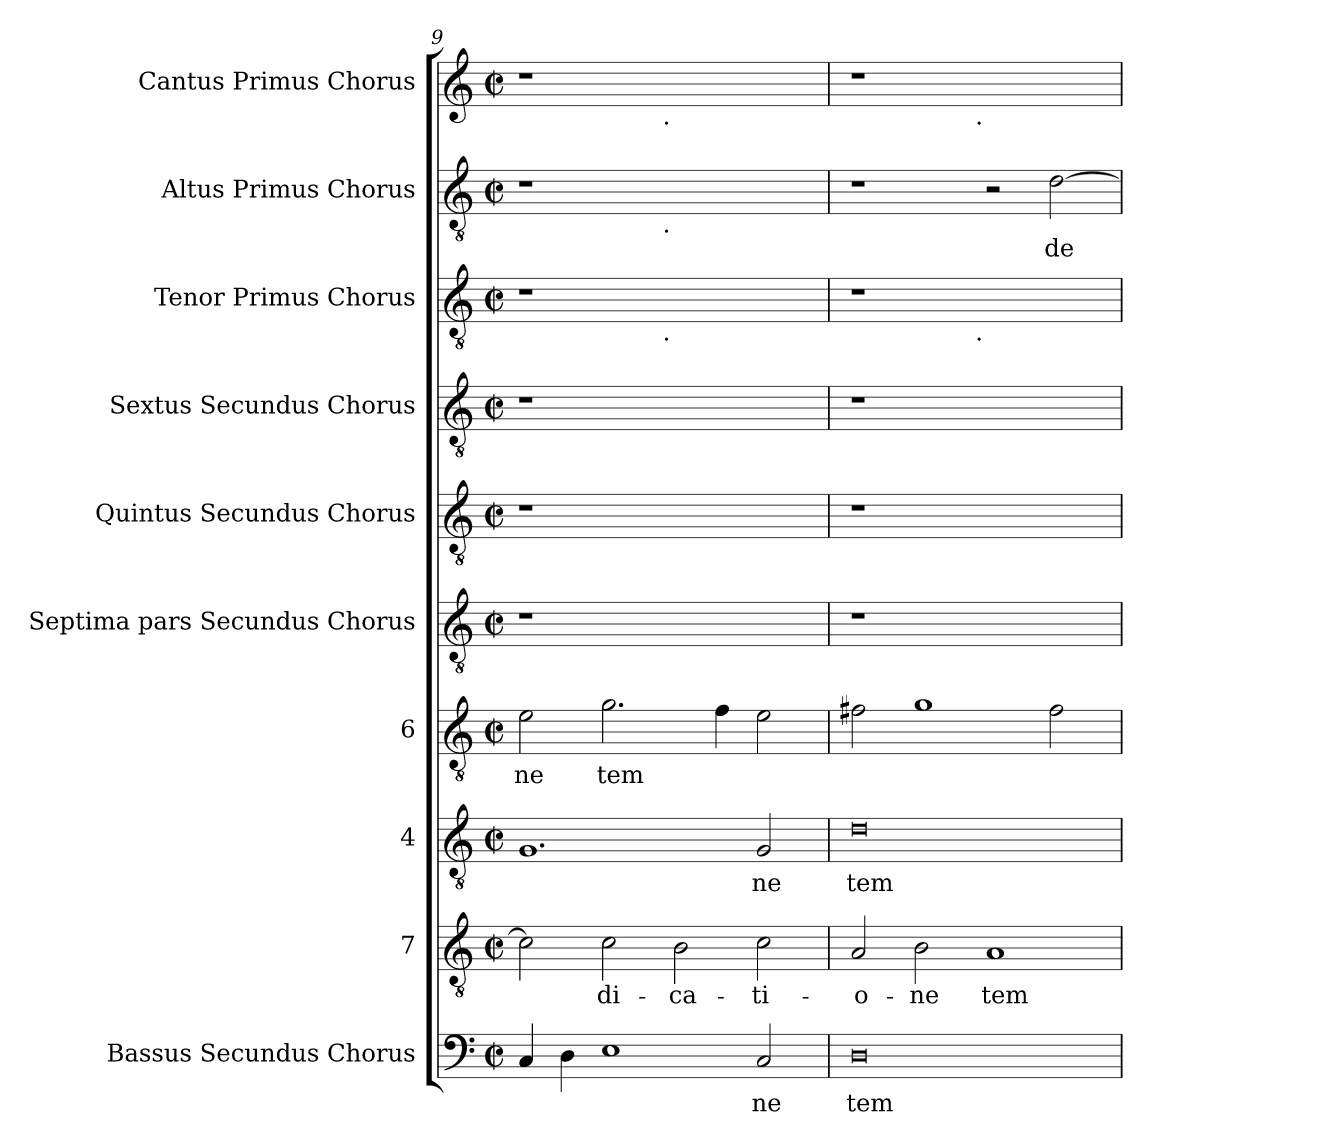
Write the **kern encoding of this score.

**kern	**text	**kern	**text	**kern	**text	**kern	**text	**kern	**kern	**kern	**kern	**kern	**text	**kern
*part10	*part10	*part9	*part9	*part8	*part8	*part7	*part7	*part6	*part5	*part4	*part3	*part2	*part2	*part1
*staff10	*staff10	*staff9	*staff9	*staff8	*staff8	*staff7	*staff7	*staff6	*staff5	*staff4	*staff3	*staff2	*staff2	*staff1
*I"Bassus  Secundus Chorus	*	*I"7	*	*I"4	*	*I"6	*	*I"Septima pars  Secundus Chorus	*I"Quintus  Secundus Chorus	*I"Sextus  Secundus Chorus	*I"Tenor  Primus Chorus	*I"Altus  Primus Chorus	*	*I"Cantus  Primus Chorus
*I'B	*	*	*	*	*	*	*	*	*	*	*I'T	*I'A	*	*I'C
*clefF4	*	*clefGv2	*	*clefGv2	*	*clefGv2	*	*clefGv2	*clefGv2	*clefGv2	*clefGv2	*clefGv2	*	*clefG2
*k[]	*	*k[]	*	*k[]	*	*k[]	*	*k[]	*k[]	*k[]	*k[]	*k[]	*	*k[]
*C:	*	*C:	*	*C:	*	*C:	*	*C:	*C:	*C:	*C:	*C:	*	*C:
*M2/2	*	*M2/2	*	*M2/2	*	*M2/2	*	*M2/2	*M2/2	*M2/2	*M2/2	*M2/2	*	*M2/2
*met(c|)	*	*met(c|)	*	*met(c|)	*	*met(c|)	*	*met(c|)	*met(c|)	*met(c|)	*met(c|)	*met(c|)	*	*met(c|)
=9	=9	=9	=9	=9	=9	=9	=9	=9	=9	=9	=9	=9	=9	=9
!	!LO:LY:b:cj	!	!LO:LY:b:cj	!	!LO:LY:b:cj	!	!LO:LY:b:cj	!	!	!	!	!	!	!
*	*	*	*	*	*	*	*	*	*	*	*^	*^	*	*^
4C/	--	2c\]	--	1.G	--	2e\	-ne	1r	1r	1r	1r	2ryy	1r	2ryy	.	1r	2ryy
!	!LO:LY:b:cj	!	!	!	!	!	!	!	!	!	!	!	!	!	!	!	!
4D\	--	.	.	.	.	.	.	.	.	.	.	.	.	.	.	.	.
!	!LO:LY:b:cj	!	!LO:LY:b:cj	!	!	!	!LO:LY:b:cj	!	!	!	!	!	!	!	!	!	!
1E	--	2c\	-di-	.	.	2.g\	tem-	.	.	.	.	4...ryy	.	4...ryy	.	.	4...ryy
!	!	!	!	!	!	!	!	!	!	!	!	!	!	!	!	!	!LO:TX:b:t=.
!	!	!	!	!	!	!	!	!	!	!	!	!	!	!LO:TX:b:t=.	!	!	!
!	!	!	!	!	!	!	!	!	!	!	!	!LO:TX:b:t=.	!	!	!	!	!
.	.	.	.	.	.	.	.	.	.	.	.	1ryy	.	1ryy	.	.	1ryy
!	!	!	!LO:LY:b:cj	!	!	!	!	!	!	!	!	!	!	!	!	!	!
.	.	2B\	-ca-	.	.	.	.	1ryy	1ryy	1ryy	1ryy	.	1ryy	.	.	1ryy	.
!	!	!	!	!	!	!	!LO:LY:b:cj	!	!	!	!	!	!	!	!	!	!
.	.	.	.	.	.	4f\	--	.	.	.	.	.	.	.	.	.	.
!	!LO:LY:b:cj	!	!LO:LY:b:cj	!	!LO:LY:b:cj	!	!LO:LY:b:cj	!	!	!	!	!	!	!	!	!	!
2C/	-ne	2c\	-ti-	2G/	-ne	2e\	--	.	.	.	.	.	.	.	.	.	.
.	.	.	.	.	.	.	.	.	.	.	.	32ryy	.	32ryy	.	.	32ryy
=10	=10	=10	=10	=10	=10	=10	=10	=10	=10	=10	=10	=10	=10	=10	=10	=10	=10
!	!LO:LY:b:cj	!	!LO:LY:b:cj	!	!LO:LY:b:cj	!	!LO:LY:b:cj	!	!	!	!	!	!	!	!	!	!
*	*	*	*	*	*	*	*	*	*	*	*	*	*v	*v	*	*	*
0D	tem-	2A/	-o-	0d	tem-	2f#X\	--	1r	1r	1r	1r	2ryy	1r	.	1r	2ryy
!	!	!	!LO:LY:b:cj	!	!	!	!LO:LY:b:cj	!	!	!	!	!	!	!	!	!
.	.	2B\	-ne	.	.	1g	--	.	.	.	.	4...ryy	.	.	.	4...ryy
!	!	!	!	!	!	!	!	!	!	!	!	!	!	!	!	!LO:TX:b:t=.
!	!	!	!	!	!	!	!	!	!	!	!	!LO:TX:b:t=.	!	!	!	!
.	.	.	.	.	.	.	.	.	.	.	.	1ryy	.	.	.	1ryy
!	!	!	!LO:LY:b:cj	!	!	!	!	!	!	!	!	!	!	!	!	!
.	.	1A	tem-	.	.	.	.	1ryy	1ryy	1ryy	1ryy	.	2r	.	1ryy	.
!	!	!	!	!	!	!	!LO:LY:b:cj	!	!	!	!	!	!	!LO:LY:b:cj	!	!
.	.	.	.	.	.	2f#\	--	.	.	.	.	.	[>2d\	de-	.	.
.	.	.	.	.	.	.	.	.	.	.	.	32ryy	.	.	.	32ryy
*	*	*	*	*	*	*	*	*	*	*	*v	*v	*	*	*v	*v
=	=	=	=	=	=	=	=	=	=	=	=	=	=	=
*-	*-	*-	*-	*-	*-	*-	*-	*-	*-	*-	*-	*-	*-	*-
